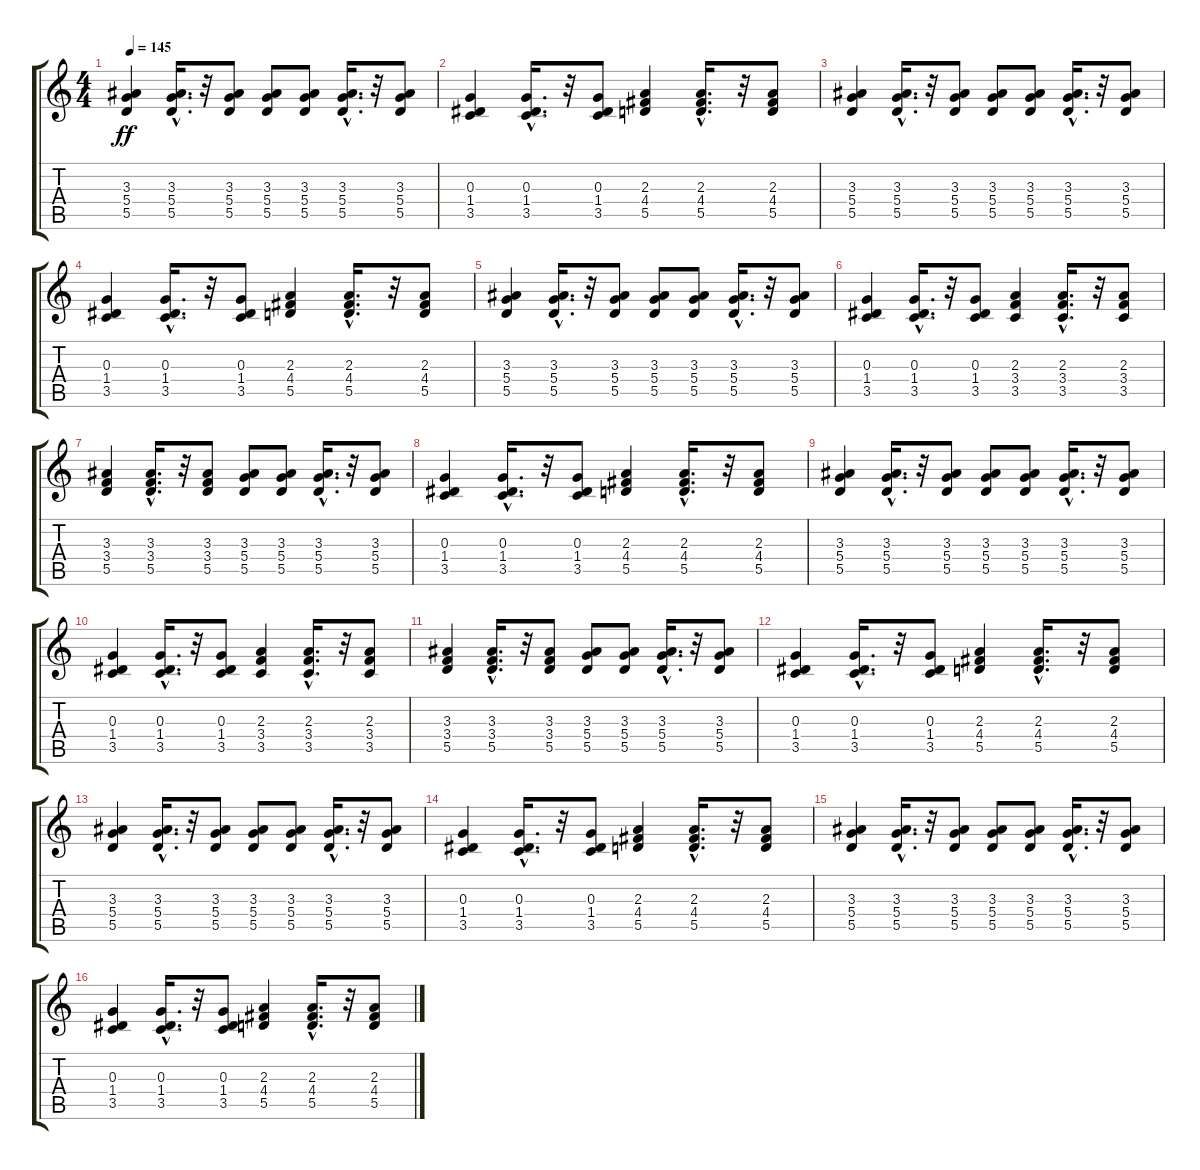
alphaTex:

\track "" {instrument acousticguitarsteel}
\staff {score tabs}
\tuning (E4 B3 G3 D3 A2 E2) {hide}
\ts (4 4)
\tempo 145
\clef g2
\ks c
(3.3 5.4 5.5).4{dy ff} (3.3{hac} 5.4{hac} 5.5{hac}).16{d} r.32 (3.3 5.4 5.5).8 (3.3 5.4 5.5).8 (3.3 5.4 5.5).8 (3.3{hac} 5.4{hac} 5.5{hac}).16{d} r.32 (3.3 5.4 5.5).8 |
(0.3 1.4 3.5).4 (0.3{hac} 1.4{hac} 3.5{hac}).16{d} r.32 (0.3 1.4 3.5).8 (2.3 4.4 5.5).4 (2.3{hac} 4.4{hac} 5.5{hac}).16{d} r.32 (2.3 4.4 5.5).8 |
(3.3 5.4 5.5).4 (3.3{hac} 5.4{hac} 5.5{hac}).16{d} r.32 (3.3 5.4 5.5).8 (3.3 5.4 5.5).8 (3.3 5.4 5.5).8 (3.3{hac} 5.4{hac} 5.5{hac}).16{d} r.32 (3.3 5.4 5.5).8 |
(0.3 1.4 3.5).4 (0.3{hac} 1.4{hac} 3.5{hac}).16{d} r.32 (0.3 1.4 3.5).8 (2.3 4.4 5.5).4 (2.3{hac} 4.4{hac} 5.5{hac}).16{d} r.32 (2.3 4.4 5.5).8 |
(3.3 5.4 5.5).4 (3.3{hac} 5.4{hac} 5.5{hac}).16{d} r.32 (3.3 5.4 5.5).8 (3.3 5.4 5.5).8 (3.3 5.4 5.5).8 (3.3{hac} 5.4{hac} 5.5{hac}).16{d} r.32 (3.3 5.4 5.5).8 |
(0.3 1.4 3.5).4 (0.3{hac} 1.4{hac} 3.5{hac}).16{d} r.32 (0.3 1.4 3.5).8 (2.3 3.4 3.5).4 (2.3{hac} 3.4{hac} 3.5{hac}).16{d} r.32 (2.3 3.4 3.5).8 |
(3.3 3.4 5.5).4 (3.3{hac} 3.4{hac} 5.5{hac}).16{d} r.32 (3.3 3.4 5.5).8 (3.3 5.4 5.5).8 (3.3 5.4 5.5).8 (3.3{hac} 5.4{hac} 5.5{hac}).16{d} r.32 (3.3 5.4 5.5).8 |
(0.3 1.4 3.5).4 (0.3{hac} 1.4{hac} 3.5{hac}).16{d} r.32 (0.3 1.4 3.5).8 (2.3 4.4 5.5).4 (2.3{hac} 4.4{hac} 5.5{hac}).16{d} r.32 (2.3 4.4 5.5).8 |
(3.3 5.4 5.5).4 (3.3{hac} 5.4{hac} 5.5{hac}).16{d} r.32 (3.3 5.4 5.5).8 (3.3 5.4 5.5).8 (3.3 5.4 5.5).8 (3.3{hac} 5.4{hac} 5.5{hac}).16{d} r.32 (3.3 5.4 5.5).8 |
(0.3 1.4 3.5).4 (0.3{hac} 1.4{hac} 3.5{hac}).16{d} r.32 (0.3 1.4 3.5).8 (2.3 3.4 3.5).4 (2.3{hac} 3.4{hac} 3.5{hac}).16{d} r.32 (2.3 3.4 3.5).8 |
(3.3 3.4 5.5).4 (3.3{hac} 3.4{hac} 5.5{hac}).16{d} r.32 (3.3 3.4 5.5).8 (3.3 5.4 5.5).8 (3.3 5.4 5.5).8 (3.3{hac} 5.4{hac} 5.5{hac}).16{d} r.32 (3.3 5.4 5.5).8 |
(0.3 1.4 3.5).4 (0.3{hac} 1.4{hac} 3.5{hac}).16{d} r.32 (0.3 1.4 3.5).8 (2.3 4.4 5.5).4 (2.3{hac} 4.4{hac} 5.5{hac}).16{d} r.32 (2.3 4.4 5.5).8 |
(3.3 5.4 5.5).4 (3.3{hac} 5.4{hac} 5.5{hac}).16{d} r.32 (3.3 5.4 5.5).8 (3.3 5.4 5.5).8 (3.3 5.4 5.5).8 (3.3{hac} 5.4{hac} 5.5{hac}).16{d} r.32 (3.3 5.4 5.5).8 |
(0.3 1.4 3.5).4 (0.3{hac} 1.4{hac} 3.5{hac}).16{d} r.32 (0.3 1.4 3.5).8 (2.3 4.4 5.5).4 (2.3{hac} 4.4{hac} 5.5{hac}).16{d} r.32 (2.3 4.4 5.5).8 |
(3.3 5.4 5.5).4 (3.3{hac} 5.4{hac} 5.5{hac}).16{d} r.32 (3.3 5.4 5.5).8 (3.3 5.4 5.5).8 (3.3 5.4 5.5).8 (3.3{hac} 5.4{hac} 5.5{hac}).16{d} r.32 (3.3 5.4 5.5).8 |
(0.3 1.4 3.5).4 (0.3{hac} 1.4{hac} 3.5{hac}).16{d} r.32 (0.3 1.4 3.5).8 (2.3 4.4 5.5).4 (2.3{hac} 4.4{hac} 5.5{hac}).16{d} r.32 (2.3 4.4 5.5).8
